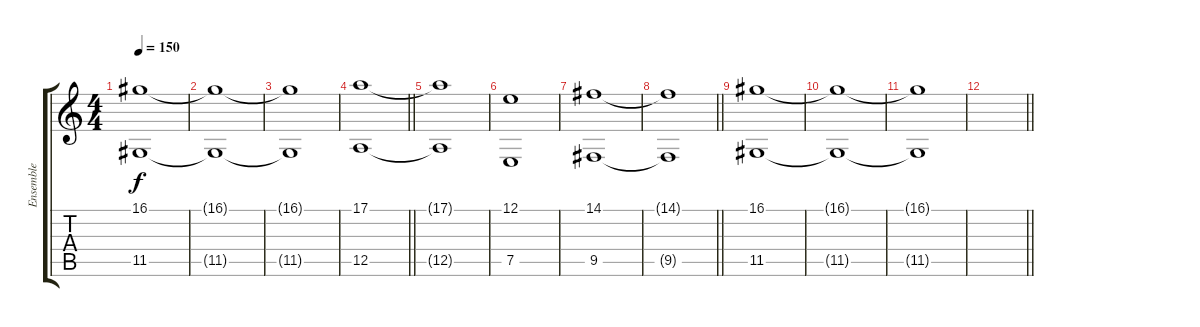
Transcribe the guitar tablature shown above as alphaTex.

\track ("Ensemble" "Ensemble") {instrument stringensemble1}
\staff {score tabs}
\tuning (E4 B3 G3 D3 A2 E2) {hide}
\ts (4 4)
\tempo 150
\clef g2
\ks c
(16.1 11.5).1{dy f} |
(16.1{t} 11.5{t}).1 |
(16.1{t} 11.5{t}).1 |
\barLineRight lightlight
(17.1 12.5).1 |
(17.1{t} 12.5{t}).1 |
(12.1 7.5).1 |
(14.1 9.5).1{volume 1} |
\barLineRight lightlight
(14.1{t} 9.5{t}).1 |
(16.1 11.5).1 |
(16.1{t} 11.5{t}).1 |
(16.1{t} 11.5{t}).1 |
\barLineRight lightlight
